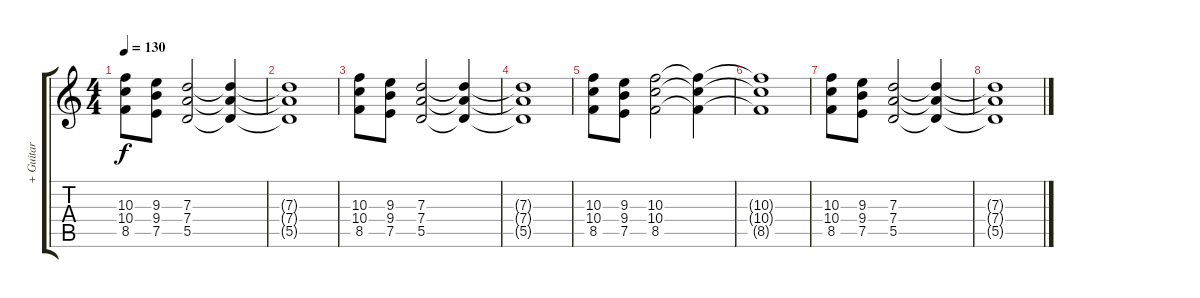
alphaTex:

\track ("+ Guitar " "+ Guitar ") {instrument distortionguitar}
\staff {score tabs}
\tuning (E4 B3 G3 D3 A2 E2) {hide}
\ts (4 4)
\tempo 130
\clef g2
\ks c
(10.3 10.4 8.5).8{dy f} (9.3 9.4 7.5).8 (7.3 7.4 5.5).2 (7.3{t} 7.4{t} 5.5{t}).4 |
(7.3{t} 7.4{t} 5.5{t}).1 |
(10.3 10.4 8.5).8 (9.3 9.4 7.5).8 (7.3 7.4 5.5).2 (7.3{t} 7.4{t} 5.5{t}).4 |
(7.3{t} 7.4{t} 5.5{t}).1 |
(10.3 10.4 8.5).8 (9.3 9.4 7.5).8 (10.3 10.4 8.5).2 (10.3{t} 10.4{t} 8.5{t}).4 |
(10.3{t} 10.4{t} 8.5{t}).1 |
(10.3 10.4 8.5).8 (9.3 9.4 7.5).8 (7.3 7.4 5.5).2 (7.3{t} 7.4{t} 5.5{t}).4 |
(7.3{t} 7.4{t} 5.5{t}).1
